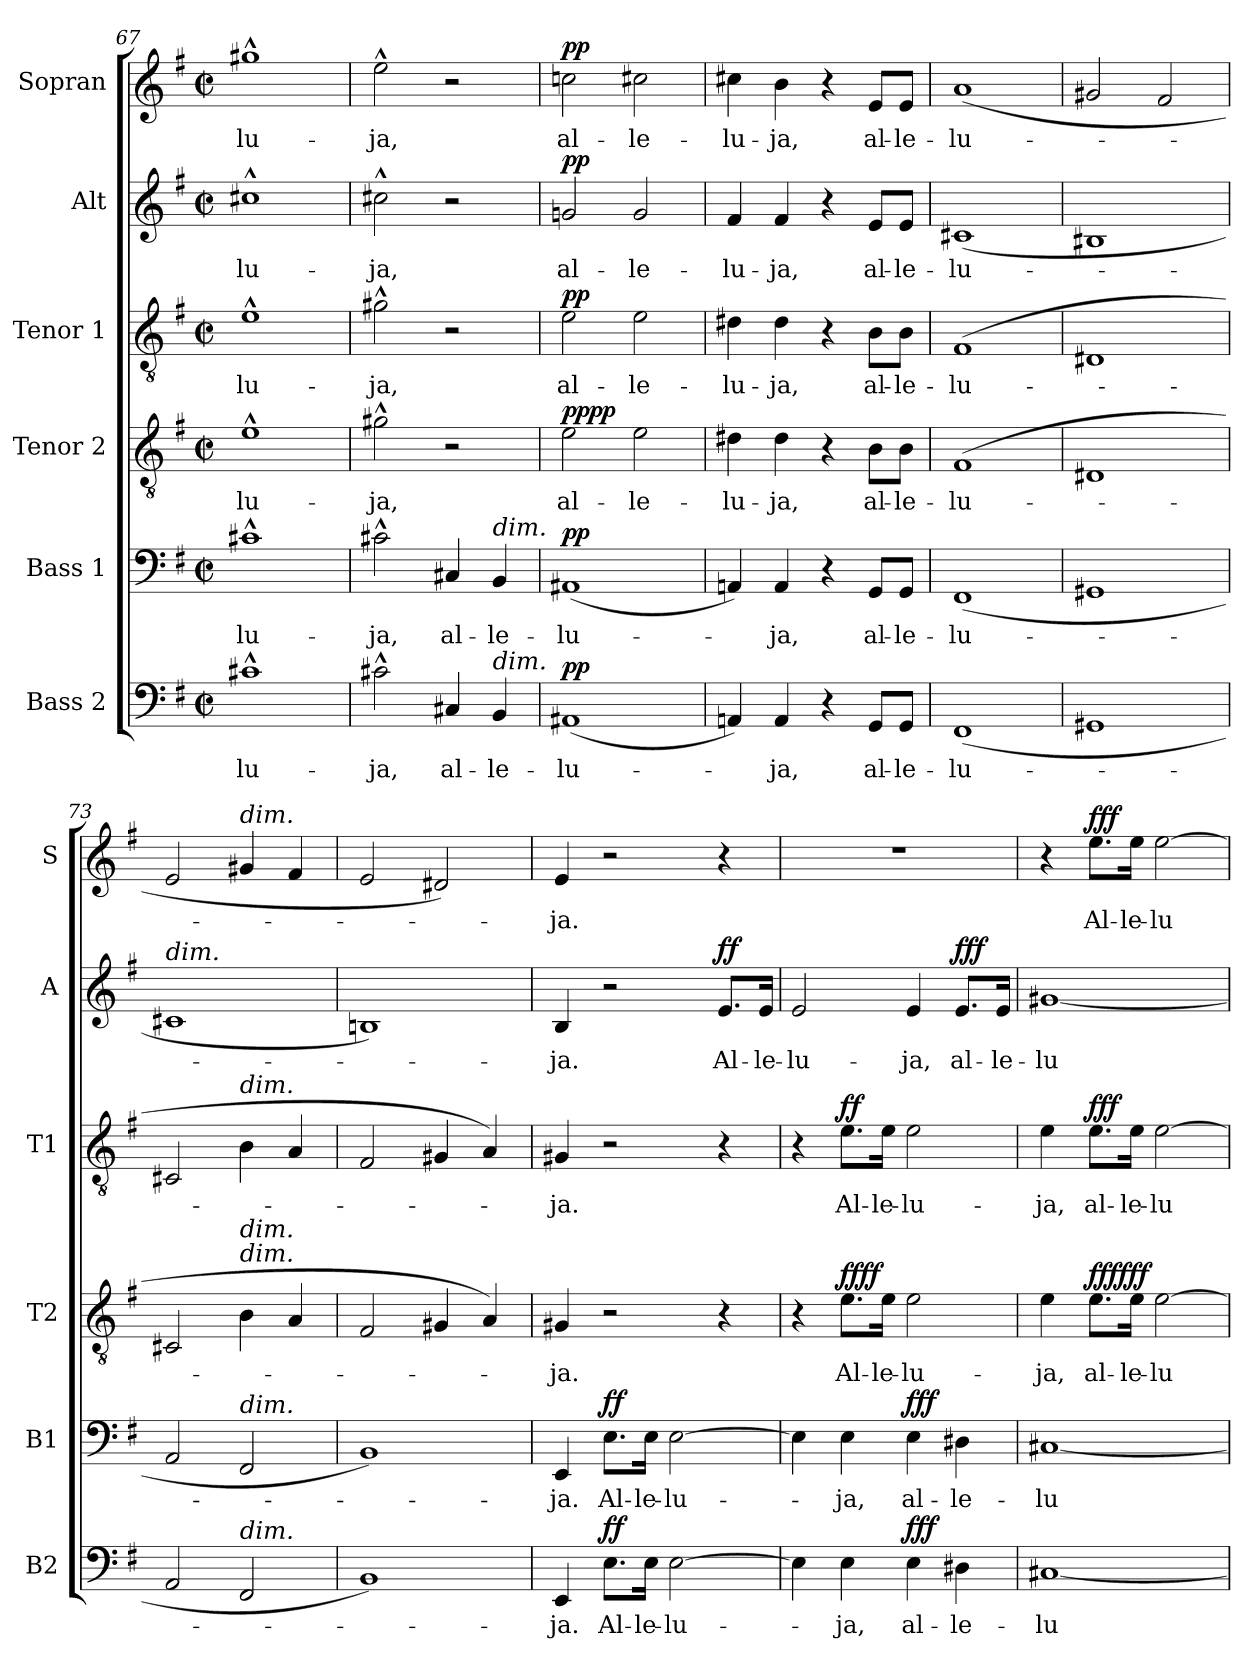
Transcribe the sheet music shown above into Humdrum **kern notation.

**kern	**text	**dynam	**kern	**text	**dynam	**kern	**text	**dynam	**kern	**text	**dynam	**kern	**text	**dynam	**kern	**text	**dynam
*part6	*part6	*part6	*part5	*part5	*part5	*part4	*part4	*part4	*part3	*part3	*part3	*part2	*part2	*part2	*part1	*part1	*part1
*staff6	*staff6	*staff6	*staff5	*staff5	*staff5	*staff4	*staff4	*staff4	*staff3	*staff3	*staff3	*staff2	*staff2	*staff2	*staff1	*staff1	*staff1
*I"Bass 2	*	*	*I"Bass 1	*	*	*I"Tenor 2	*	*	*I"Tenor 1	*	*	*I"Alt	*	*	*I"Sopran	*	*
*I'B2	*	*	*I'B1	*	*	*I'T2	*	*	*I'T1	*	*	*I'A	*	*	*I'S	*	*
*clefF4	*	*	*clefF4	*	*	*clefGv2	*	*	*clefGv2	*	*	*clefG2	*	*	*clefG2	*	*
*k[f#]	*	*	*k[f#]	*	*	*k[f#]	*	*	*k[f#]	*	*	*k[f#]	*	*	*k[f#]	*	*
*G:	*	*	*G:	*	*	*G:	*	*	*G:	*	*	*G:	*	*	*G:	*	*
*M2/2	*	*	*M2/2	*	*	*M2/2	*	*	*M2/2	*	*	*M2/2	*	*	*M2/2	*	*
*met(c|)	*	*	*met(c|)	*	*	*met(c|)	*	*	*met(c|)	*	*	*met(c|)	*	*	*met(c|)	*	*
=67	=67	=67	=67	=67	=67	=67	=67	=67	=67	=67	=67	=67	=67	=67	=67	=67	=67
!	!LO:LY:b	!	!	!LO:LY:b	!	!	!LO:LY:b	!	!	!LO:LY:b	!	!	!LO:LY:b	!	!	!LO:LY:b	!
1c#X^^	-lu-	.	1c#X^^	-lu-	.	1e^^	-lu-	.	1e^^	-lu-	.	1cc#X^^	-lu-	.	1gg#X^^	-lu-	.
=68	=68	=68	=68	=68	=68	=68	=68	=68	=68	=68	=68	=68	=68	=68	=68	=68	=68
!	!LO:LY:b	!	!	!LO:LY:b	!	!	!LO:LY:b	!	!	!LO:LY:b	!	!	!LO:LY:b	!	!	!LO:LY:b	!
2c#X^^\	-ja,	.	2c#X^^\	-ja,	.	2g#X^^\	-ja,	.	2g#X^^\	-ja,	.	2cc#X^^\	-ja,	.	2ee^^\	-ja,	.
!	!LO:LY:b	!	!	!LO:LY:b	!	!	!	!	!	!	!	!	!	!	!	!	!
4C#X/	al-	.	4C#X/	al-	.	2r	.	.	2r	.	.	2r	.	.	2r	.	.
!	!	!	!LO:TX:a:i:t=dim.	!	!	!	!	!	!	!	!	!	!	!	!	!	!
!LO:TX:a:i:t=dim.	!	!	!	!	!	!	!	!	!	!	!	!	!	!	!	!	!
!	!LO:LY:b	!	!	!LO:LY:b	!	!	!	!	!	!	!	!	!	!	!	!	!
4BB/	-le-	.	4BB/	-le-	.	.	.	.	.	.	.	.	.	.	.	.	.
!!LO:LB:g=z
=69	=69	=69	=69	=69	=69	=69	=69	=69	=69	=69	=69	=69	=69	=69	=69	=69	=69
!	!LO:LY:b	!LO:DY:b	!	!LO:LY:b	!LO:DY:b	!	!LO:LY:b	!LO:DY:b	!	!LO:LY:b	!	!	!LO:LY:b	!	!	!LO:LY:b	!
!	!	!	!	!	!	!	!	!LO:DY:n=1:b	!	!	!LO:DY:b	!	!	!LO:DY:b	!	!	!LO:DY:b
(<1AA#X	-lu-	pp	(<1AA#X	-lu-	pp	2e\	al-	pp pp	2e\	al-	pp	2gn/	al-	pp	2ccn\	al-	pp
!	!	!	!	!	!	!	!LO:LY:b	!	!	!LO:LY:b	!	!	!LO:LY:b	!	!	!LO:LY:b	!
.	.	.	.	.	.	2e\	-le-	.	2e\	-le-	.	2g/	-le-	.	2cc#X\	-le-	.
=70	=70	=70	=70	=70	=70	=70	=70	=70	=70	=70	=70	=70	=70	=70	=70	=70	=70
!	!	!	!	!	!	!	!LO:LY:b	!	!	!LO:LY:b	!	!	!LO:LY:b	!	!	!LO:LY:b	!
4AAn/)	.	.	4AAn/)	.	.	4d#X\	-lu-	.	4d#X\	-lu-	.	4f#/	-lu-	.	4cc#X\	-lu-	.
!	!LO:LY:b	!	!	!LO:LY:b	!	!	!LO:LY:b	!	!	!LO:LY:b	!	!	!LO:LY:b	!	!	!LO:LY:b	!
4AA/	-ja,	.	4AA/	-ja,	.	4d#\	-ja,	.	4d#\	-ja,	.	4f#/	-ja,	.	4b\	-ja,	.
4r	.	.	4r	.	.	4r	.	.	4r	.	.	4r	.	.	4r	.	.
!	!LO:LY:b	!	!	!LO:LY:b	!	!	!LO:LY:b	!	!	!LO:LY:b	!	!	!LO:LY:b	!	!	!LO:LY:b	!
8GG/L	al-	.	8GG/L	al-	.	8B\L	al-	.	8B\L	al-	.	8e/L	al-	.	8e/L	al-	.
!	!LO:LY:b	!	!	!LO:LY:b	!	!	!LO:LY:b	!	!	!LO:LY:b	!	!	!LO:LY:b	!	!	!LO:LY:b	!
8GG/J	-le-	.	8GG/J	-le-	.	8B\J	-le-	.	8B\J	-le-	.	8e/J	-le-	.	8e/J	-le-	.
=71	=71	=71	=71	=71	=71	=71	=71	=71	=71	=71	=71	=71	=71	=71	=71	=71	=71
!	!LO:LY:b	!	!	!LO:LY:b	!	!	!LO:LY:b	!	!	!LO:LY:b	!	!	!LO:LY:b	!	!	!LO:LY:b	!
(>1FF#	-lu-	.	(>1FF#	-lu-	.	(>1F#	-lu-	.	(>1F#	-lu-	.	(>1c#X	-lu-	.	(>1a	-lu-	.
=72	=72	=72	=72	=72	=72	=72	=72	=72	=72	=72	=72	=72	=72	=72	=72	=72	=72
1GG#X	.	.	1GG#X	.	.	1D#X	.	.	1D#X	.	.	1B#X	.	.	2g#X/	.	.
.	.	.	.	.	.	.	.	.	.	.	.	.	.	.	2f#/	.	.
=73	=73	=73	=73	=73	=73	=73	=73	=73	=73	=73	=73	=73	=73	=73	=73	=73	=73
!	!	!	!	!	!	!	!	!	!	!	!	!LO:TX:a:i:t=dim.	!	!	!	!	!
2AA/	.	.	2AA/	.	.	2C#X/	.	.	2C#X/	.	.	1c#X	.	.	2e/	.	.
!	!	!	!	!	!	!	!	!	!	!	!	!	!	!	!LO:TX:a:i:t=dim.	!	!
!	!	!	!	!	!	!	!	!	!LO:TX:a:i:t=dim.	!	!	!	!	!	!	!	!
!	!	!	!	!	!	!LO:TX:a:i:t=dim.	!	!	!	!	!	!	!	!	!	!	!
!	!	!	!	!	!	!LO:TX:a:i:t=dim.	!	!	!	!	!	!	!	!	!	!	!
!	!	!	!LO:TX:a:i:t=dim.	!	!	!	!	!	!	!	!	!	!	!	!	!	!
!LO:TX:a:i:t=dim.	!	!	!	!	!	!	!	!	!	!	!	!	!	!	!	!	!
2FF#/	.	.	2FF#/	.	.	4B\	.	.	4B\	.	.	.	.	.	4g#X/	.	.
.	.	.	.	.	.	4A/	.	.	4A/	.	.	.	.	.	4f#/	.	.
=74	=74	=74	=74	=74	=74	=74	=74	=74	=74	=74	=74	=74	=74	=74	=74	=74	=74
1BB)	.	.	1BB)	.	.	2F#/	.	.	2F#/	.	.	1Bn)	.	.	2e/	.	.
.	.	.	.	.	.	4G#X/	.	.	4G#X/	.	.	.	.	.	2d#X/)	.	.
.	.	.	.	.	.	4A/)	.	.	4A/)	.	.	.	.	.	.	.	.
=75	=75	=75	=75	=75	=75	=75	=75	=75	=75	=75	=75	=75	=75	=75	=75	=75	=75
!	!LO:LY:b	!	!	!LO:LY:b	!	!	!LO:LY:b	!	!	!LO:LY:b	!	!	!LO:LY:b	!	!	!LO:LY:b	!
4EE/	-ja.	.	4EE/	-ja.	.	4G#X/	-ja.	.	4G#X/	-ja.	.	4B/	-ja.	.	4e/	-ja.	.
!	!LO:LY:b	!LO:DY:a	!	!LO:LY:b	!LO:DY:a	!	!	!	!	!	!	!	!	!	!	!	!
8.E\L	Al-	ff	8.E\L	Al-	ff	2r	.	.	2r	.	.	2r	.	.	2r	.	.
!	!LO:LY:b	!	!	!LO:LY:b	!	!	!	!	!	!	!	!	!	!	!	!	!
16E\Jk	-le-	.	16E\Jk	-le-	.	.	.	.	.	.	.	.	.	.	.	.	.
!	!LO:LY:b	!	!	!LO:LY:b	!	!	!	!	!	!	!	!	!	!	!	!	!
[2E\	-lu-	.	[2E\	-lu-	.	.	.	.	.	.	.	.	.	.	.	.	.
!	!	!	!	!	!	!	!	!	!	!	!	!	!LO:LY:b	!LO:DY:b	!	!	!
.	.	.	.	.	.	4r	.	.	4r	.	.	8.e/L	Al-	ff	4r	.	.
!	!	!	!	!	!	!	!	!	!	!	!	!	!LO:LY:b	!	!	!	!
.	.	.	.	.	.	.	.	.	.	.	.	16e/Jk	-le-	.	.	.	.
=76	=76	=76	=76	=76	=76	=76	=76	=76	=76	=76	=76	=76	=76	=76	=76	=76	=76
!	!	!	!	!	!	!	!	!	!	!	!	!	!LO:LY:b	!	!	!	!
4E\]	.	.	4E\]	.	.	4r	.	.	4r	.	.	2e/	-lu-	.	1r	.	.
!	!LO:LY:b	!	!	!LO:LY:b	!	!	!LO:LY:b	!LO:DY:b	!	!LO:LY:b	!	!	!	!	!	!	!
!	!	!	!	!	!	!	!	!LO:DY:n=1:b	!	!	!LO:DY:b	!	!	!	!	!	!
4E\	-ja,	.	4E\	-ja,	.	8.e\L	Al-	ff ff	8.e\L	Al-	ff	.	.	.	.	.	.
!	!	!	!	!	!	!	!LO:LY:b	!	!	!LO:LY:b	!	!	!	!	!	!	!
.	.	.	.	.	.	16e\Jk	-le-	.	16e\Jk	-le-	.	.	.	.	.	.	.
!	!LO:LY:b	!LO:DY:b	!	!LO:LY:b	!LO:DY:b	!	!LO:LY:b	!	!	!LO:LY:b	!	!	!LO:LY:b	!	!	!	!
4E\	al-	fff	4E\	al-	fff	2e\	-lu-	.	2e\	-lu-	.	4e/	-ja,	.	.	.	.
!	!LO:LY:b	!	!	!LO:LY:b	!	!	!	!	!	!	!	!	!LO:LY:b	!LO:DY:b	!	!	!
4D#X\	-le-	.	4D#X\	-le-	.	.	.	.	.	.	.	8.e/L	al-	fff	.	.	.
!	!	!	!	!	!	!	!	!	!	!	!	!	!LO:LY:b	!	!	!	!
.	.	.	.	.	.	.	.	.	.	.	.	16e/Jk	-le-	.	.	.	.
!!LO:PB:g=z
=77	=77	=77	=77	=77	=77	=77	=77	=77	=77	=77	=77	=77	=77	=77	=77	=77	=77
!	!LO:LY:b	!	!	!LO:LY:b	!	!	!LO:LY:b	!	!	!LO:LY:b	!	!	!LO:LY:b	!	!	!	!
[1C#X	-lu-	.	[1C#X	-lu-	.	4e\	-ja,	.	4e\	-ja,	.	[1g#X	-lu-	.	4r	.	.
!	!	!	!	!	!	!	!LO:LY:b	!LO:DY:b	!	!LO:LY:b	!	!	!	!	!	!LO:LY:b	!
!	!	!	!	!	!	!	!	!LO:DY:n=1:b	!	!	!LO:DY:b	!	!	!	!	!	!LO:DY:b
.	.	.	.	.	.	8.e\L	al-	fff fff	8.e\L	al-	fff	.	.	.	8.ee\L	Al-	fff
!	!	!	!	!	!	!	!LO:LY:b	!	!	!LO:LY:b	!	!	!	!	!	!LO:LY:b	!
.	.	.	.	.	.	16e\Jk	-le-	.	16e\Jk	-le-	.	.	.	.	16ee\Jk	-le-	.
!	!	!	!	!	!	!	!LO:LY:b	!	!	!LO:LY:b	!	!	!	!	!	!LO:LY:b	!
.	.	.	.	.	.	[2e\	-lu-	.	[2e\	-lu-	.	.	.	.	[2ee\	-lu-	.
=	=	=	=	=	=	=	=	=	=	=	=	=	=	=	=	=	=
*-	*-	*-	*-	*-	*-	*-	*-	*-	*-	*-	*-	*-	*-	*-	*-	*-	*-
